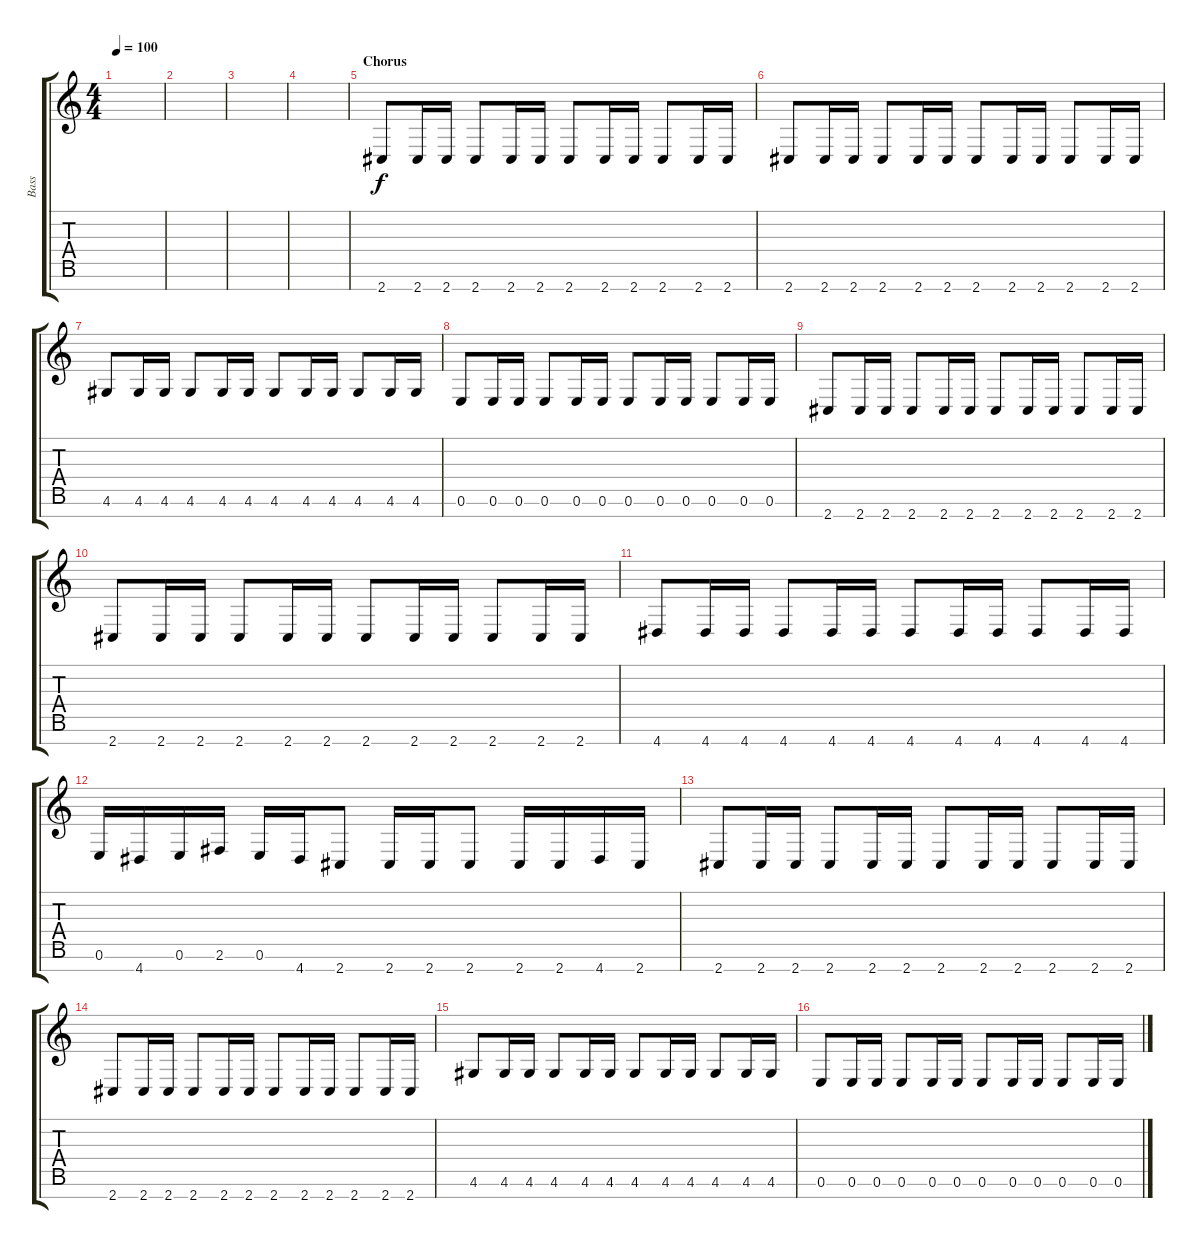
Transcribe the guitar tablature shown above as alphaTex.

\track ("Bass" "Bass") {instrument electricbassfinger}
\staff {score tabs}
\tuning (E4 B3 G3 D3 A2 E2 B1) {hide}
\ts (4 4)
\tempo 100
\clef g2
\ks c
|
|
|
|
\section ("" "Chorus")
2.7.8 2.7.16 2.7.16 2.7.8 2.7.16 2.7.16 2.7.8 2.7.16 2.7.16 2.7.8 2.7.16 2.7.16 |
2.7.8 2.7.16 2.7.16 2.7.8 2.7.16 2.7.16 2.7.8 2.7.16 2.7.16 2.7.8 2.7.16 2.7.16 |
4.6.8 4.6.16 4.6.16 4.6.8 4.6.16 4.6.16 4.6.8 4.6.16 4.6.16 4.6.8 4.6.16 4.6.16 |
0.6.8 0.6.16 0.6.16 0.6.8 0.6.16 0.6.16 0.6.8 0.6.16 0.6.16 0.6.8 0.6.16 0.6.16 |
2.7.8 2.7.16 2.7.16 2.7.8 2.7.16 2.7.16 2.7.8 2.7.16 2.7.16 2.7.8 2.7.16 2.7.16 |
2.7.8 2.7.16 2.7.16 2.7.8 2.7.16 2.7.16 2.7.8 2.7.16 2.7.16 2.7.8 2.7.16 2.7.16 |
4.7.8 4.7.16 4.7.16 4.7.8 4.7.16 4.7.16 4.7.8 4.7.16 4.7.16 4.7.8 4.7.16 4.7.16 |
0.6.16 4.7.16 0.6.16 2.6.16 0.6.16 4.7.16 2.7.8 2.7.16 2.7.16 2.7.8 2.7.16 2.7.16 4.7.16 2.7.16 |
2.7.8 2.7.16 2.7.16 2.7.8 2.7.16 2.7.16 2.7.8 2.7.16 2.7.16 2.7.8 2.7.16 2.7.16 |
2.7.8 2.7.16 2.7.16 2.7.8 2.7.16 2.7.16 2.7.8 2.7.16 2.7.16 2.7.8 2.7.16 2.7.16 |
4.6.8 4.6.16 4.6.16 4.6.8 4.6.16 4.6.16 4.6.8 4.6.16 4.6.16 4.6.8 4.6.16 4.6.16 |
0.6.8 0.6.16 0.6.16 0.6.8 0.6.16 0.6.16 0.6.8 0.6.16 0.6.16 0.6.8 0.6.16 0.6.16
